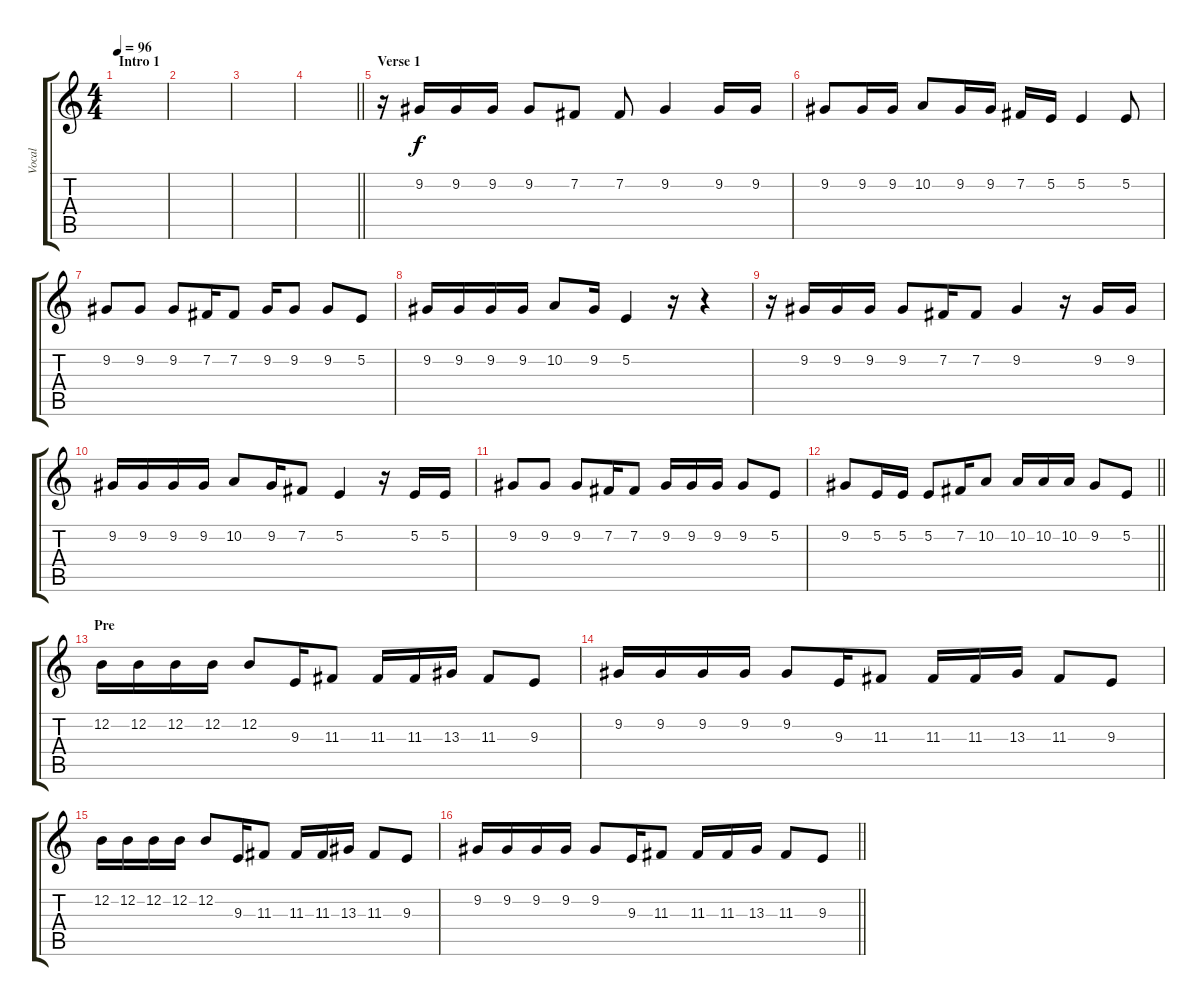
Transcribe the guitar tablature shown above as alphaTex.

\track ("Vocal" "Vocal") {instrument flute}
\staff {score tabs}
\tuning (E4 B3 G3 D3 A2 E2) {hide}
\ts (4 4)
\section ("" "Intro 1")
\tempo 96
\clef g2
\ks c
|
|
|
\barLineRight lightlight
|
\section ("" "Verse 1")
r.16 9.2.16 9.2.16 9.2.16 9.2.8 7.2.8 7.2.8 9.2.4 9.2.16 9.2.16 |
9.2.8 9.2.16 9.2.16 10.2.8 9.2.16 9.2.16 7.2.16 5.2.16 5.2.4 5.2.8 |
9.2.8 9.2.8 9.2.8 7.2.16 7.2.8 9.2.16 9.2.8 9.2.8 5.2.8 |
9.2.16 9.2.16 9.2.16 9.2.16 10.2.8 9.2.16 5.2.4 r.16 r.4 |
r.16 9.2.16 9.2.16 9.2.16 9.2.8 7.2.16 7.2.8 9.2.4 r.16 9.2.16 9.2.16 |
9.2.16 9.2.16 9.2.16 9.2.16 10.2.8 9.2.16 7.2.8 5.2.4 r.16 5.2.16 5.2.16 |
9.2.8 9.2.8 9.2.8 7.2.16 7.2.8 9.2.16 9.2.16 9.2.16 9.2.8 5.2.8 |
\barLineRight lightlight
9.2.8 5.2.16 5.2.16 5.2.8 7.2.16 10.2.8 10.2.16 10.2.16 10.2.16 9.2.8 5.2.8 |
\section ("" "Pre")
12.2.16 12.2.16 12.2.16 12.2.16 12.2.8 9.3.16 11.3.8 11.3.16 11.3.16 13.3.16 11.3.8 9.3.8 |
9.2.16 9.2.16 9.2.16 9.2.16 9.2.8 9.3.16 11.3.8 11.3.16 11.3.16 13.3.16 11.3.8 9.3.8 |
12.2.16 12.2.16 12.2.16 12.2.16 12.2.8 9.3.16 11.3.8 11.3.16 11.3.16 13.3.16 11.3.8 9.3.8 |
\barLineRight lightlight
9.2.16 9.2.16 9.2.16 9.2.16 9.2.8 9.3.16 11.3.8 11.3.16 11.3.16 13.3.16 11.3.8 9.3.8
